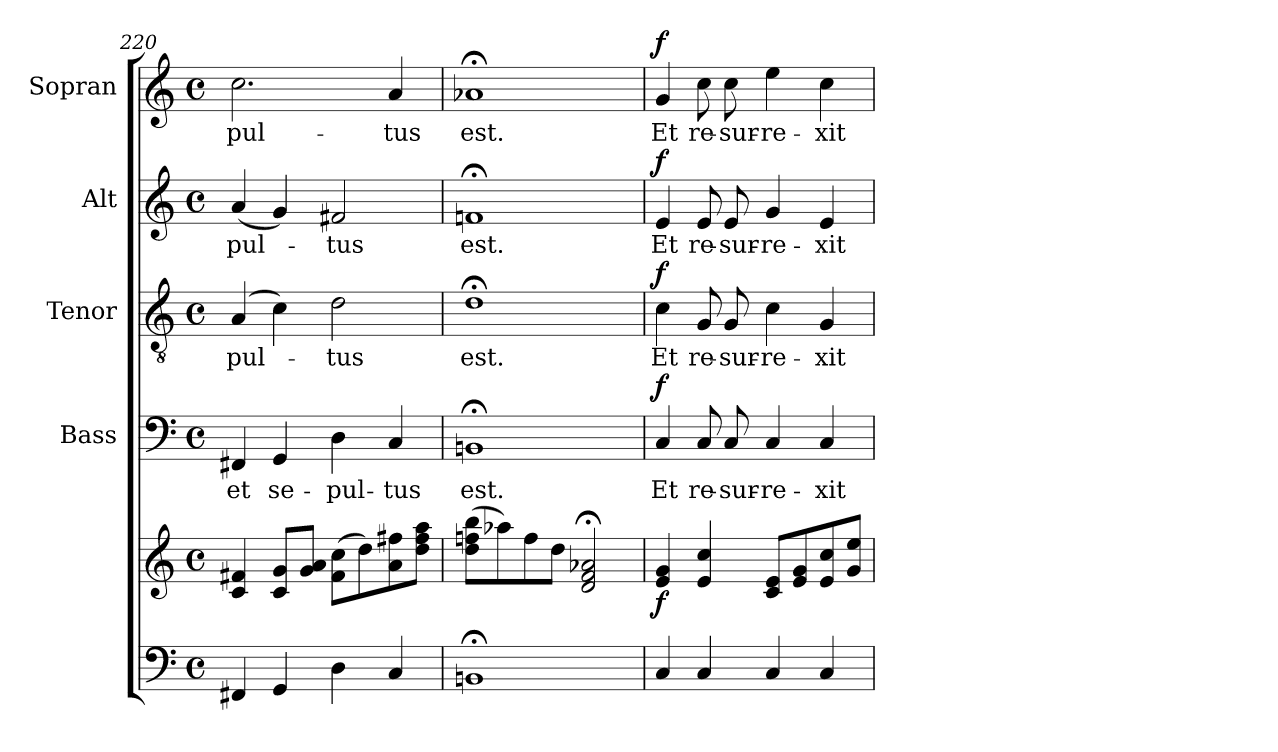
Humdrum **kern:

**kern	**kern	**dynam	**kern	**text	**dynam	**kern	**text	**dynam	**kern	**text	**dynam	**kern	**text	**dynam
*part5	*part5	*part5	*part4	*part4	*part4	*part3	*part3	*part3	*part2	*part2	*part2	*part1	*part1	*part1
*staff6	*staff5	*staff5/6	*staff4	*staff4	*staff4	*staff3	*staff3	*staff3	*staff2	*staff2	*staff2	*staff1	*staff1	*staff1
*	*	*	*I"Bass	*	*	*I"Tenor	*	*	*I"Alt	*	*	*I"Sopran	*	*
*	*	*	*I'B.	*	*	*I'T.	*	*	*I'A.	*	*	*I'S.	*	*
*clefF4	*clefG2	*	*clefF4	*	*	*clefGv2	*	*	*clefG2	*	*	*clefG2	*	*
*k[]	*k[]	*	*k[]	*	*	*k[]	*	*	*k[]	*	*	*k[]	*	*
*C:	*C:	*	*C:	*	*	*C:	*	*	*C:	*	*	*C:	*	*
*M4/4	*M4/4	*	*M4/4	*	*	*M4/4	*	*	*M4/4	*	*	*M4/4	*	*
*met(c)	*met(c)	*	*met(c)	*	*	*met(c)	*	*	*met(c)	*	*	*met(c)	*	*
=220	=220	=220	=220	=220	=220	=220	=220	=220	=220	=220	=220	=220	=220	=220
!	!	!	!	!LO:LY:b	!	!	!LO:LY:b	!	!	!LO:LY:b	!	!	!LO:LY:b	!
4FF#X/	4c/ 4f#X/	.	4FF#X/	et	.	(4A/	-pul-	.	(<4a/	-pul-	.	2.cc\	-pul-	.
!	!	!	!	!LO:LY:b	!	!	!	!	!	!	!	!	!	!
4GG/	8c/ 8g/L	.	4GG/	se-	.	4c\)	.	.	4g/)	.	.	.	.	.
.	8g/ 8a/J	.	.	.	.	.	.	.	.	.	.	.	.	.
!	!	!	!	!LO:LY:b	!	!	!LO:LY:b	!	!	!LO:LY:b	!	!	!	!
4D\	(>8f#\ 8cc\L	.	4D\	-pul-	.	2d\	-tus	.	2f#X/	-tus	.	.	.	.
.	8dd\)	.	.	.	.	.	.	.	.	.	.	.	.	.
!	!	!	!	!LO:LY:b	!	!	!	!	!	!	!	!	!LO:LY:b	!
4C/	8a\ 8ff#X\	.	4C/	-tus	.	.	.	.	.	.	.	4a/	-tus	.
.	8dd\ 8ff#\ 8aa\J	.	.	.	.	.	.	.	.	.	.	.	.	.
=221	=221	=221	=221	=221	=221	=221	=221	=221	=221	=221	=221	=221	=221	=221
!	!	!	!	!LO:LY:b	!	!	!LO:LY:b	!	!	!LO:LY:b	!	!	!LO:LY:b	!
1BBn;<	(>8dd\ 8ffn\ 8bb\L	.	1BBn;<	est.	.	1d;<	est.	.	1fn;<	est.	.	1a-X;<	est.	.
.	8aa-X\)	.	.	.	.	.	.	.	.	.	.	.	.	.
.	8ff\	.	.	.	.	.	.	.	.	.	.	.	.	.
.	8dd\J	.	.	.	.	.	.	.	.	.	.	.	.	.
.	2d/;< 2f/;< 2a-X/;<	.	.	.	.	.	.	.	.	.	.	.	.	.
=222	=222	=222	=222	=222	=222	=222	=222	=222	=222	=222	=222	=222	=222	=222
!	!	!LO:DY:b	!	!LO:LY:b	!LO:DY:a	!	!LO:LY:b	!LO:DY:a	!	!LO:LY:b	!LO:DY:a	!	!LO:LY:b	!LO:DY:a
4C/	4e/ 4g/	f	4C/	Et	f	4c\	Et	f	4e/	Et	f	4g/	Et	f
!	!	!	!	!LO:LY:b	!	!	!LO:LY:b	!	!	!LO:LY:b	!	!	!LO:LY:b	!
4C/	4e/ 4cc/	.	8C/	re-	.	8G/	re-	.	8e/	re-	.	8cc\	re-	.
!	!	!	!	!LO:LY:b	!	!	!LO:LY:b	!	!	!LO:LY:b	!	!	!LO:LY:b	!
.	.	.	8C/	-sur-	.	8G/	-sur-	.	8e/	-sur-	.	8cc\	-sur-	.
!	!	!	!	!LO:LY:b	!	!	!LO:LY:b	!	!	!LO:LY:b	!	!	!LO:LY:b	!
4C/	8c/ 8e/L	.	4C/	-re-	.	4c\	-re-	.	4g/	-re-	.	4ee\	-re-	.
.	8e/ 8g/	.	.	.	.	.	.	.	.	.	.	.	.	.
!	!	!	!	!LO:LY:b	!	!	!LO:LY:b	!	!	!LO:LY:b	!	!	!LO:LY:b	!
4C/	8e/ 8cc/	.	4C/	-xit	.	4G/	-xit	.	4e/	-xit	.	4cc\	-xit	.
.	8g/ 8ee/J	.	.	.	.	.	.	.	.	.	.	.	.	.
=	=	=	=	=	=	=	=	=	=	=	=	=	=	=
*-	*-	*-	*-	*-	*-	*-	*-	*-	*-	*-	*-	*-	*-	*-
